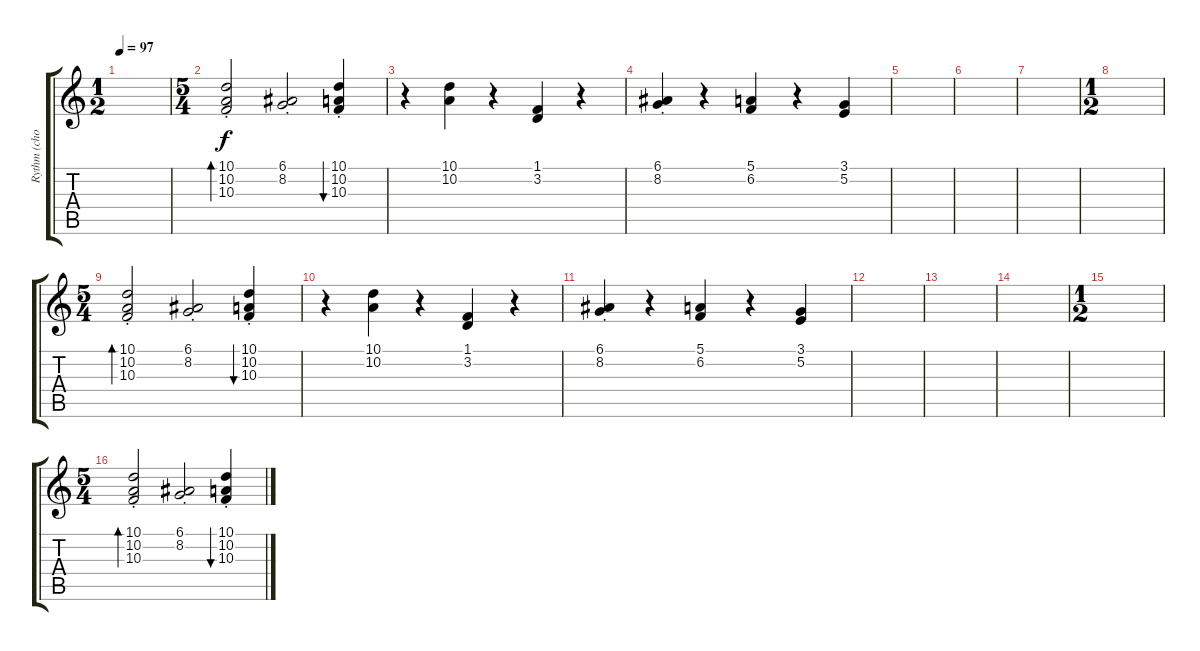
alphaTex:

\track ("Rythm (chords)" "Rythm (cho") {instrument orchestralharp}
\staff {score tabs}
\tuning (E4 B3 G3 D3 A2 E2) {hide}
\ts (1 2)
\tempo 97
\clef g2
\ks c
|
\ts (5 4)
(10.1{st} 10.2 10.3).2{bd 240} (6.1{st} 8.2).2 (10.1{st} 10.2 10.3).4{bu 240} |
r.4 (10.1 10.2).4 r.4 (1.1 3.2).4 r.4 |
(6.1 8.2{st}).4 r.4 (5.1 6.2).4 r.4 (3.1 5.2).4 |
|
|
|
\ts (1 2)
|
\ts (5 4)
(10.1{st} 10.2 10.3).2{bd 240} (6.1{st} 8.2).2 (10.1{st} 10.2 10.3).4{bu 240} |
r.4 (10.1 10.2).4 r.4 (1.1 3.2).4 r.4 |
(6.1 8.2{st}).4 r.4 (5.1 6.2).4 r.4 (3.1 5.2).4 |
|
|
|
\ts (1 2)
|
\ts (5 4)
(10.1{st} 10.2 10.3).2{bd 240} (6.1{st} 8.2).2 (10.1{st} 10.2 10.3).4{bu 240}
